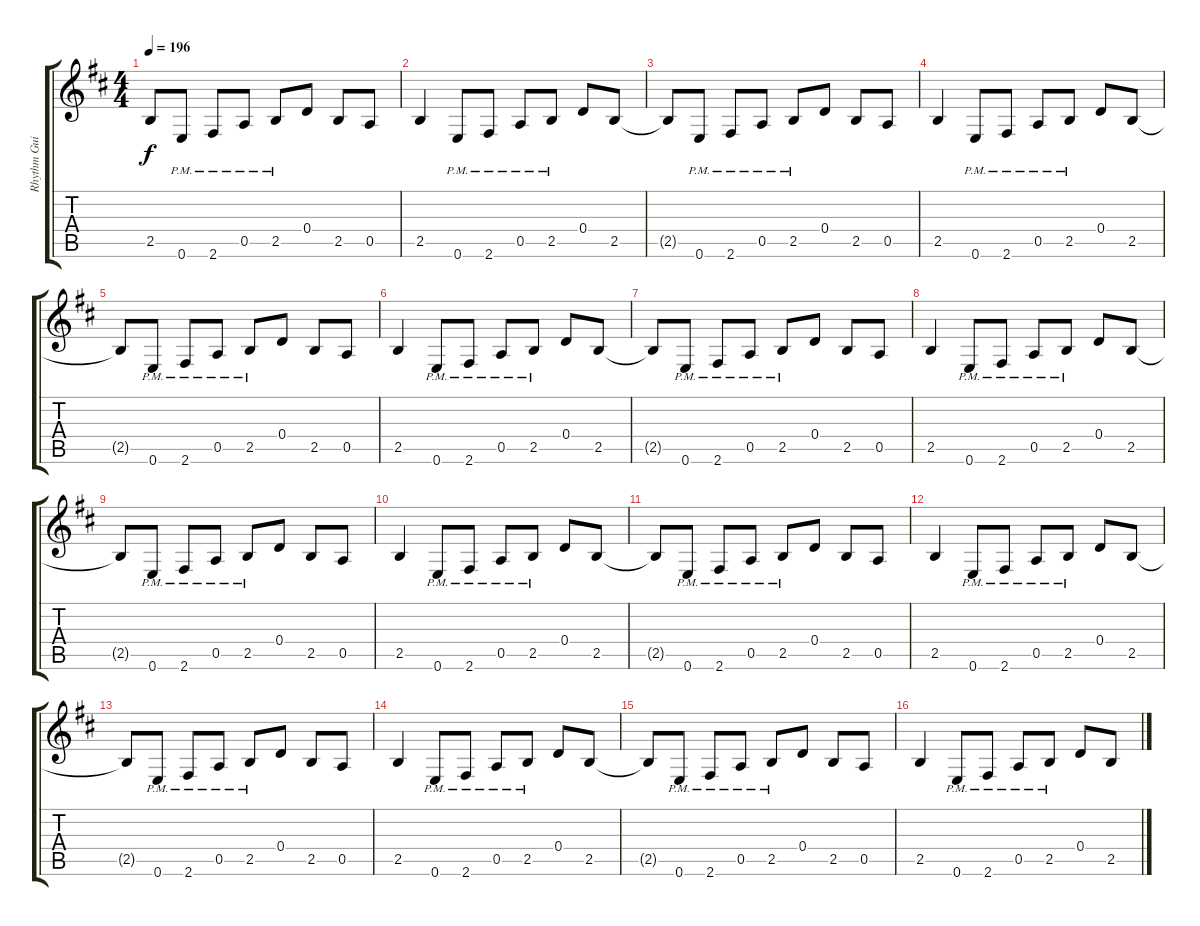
\track ("Rhythm Guitar (Mustaine)" "Rhythm Gui") {instrument distortionguitar}
\staff {score tabs}
\tuning (E4 B3 G3 D3 A2 E2) {hide}
\ts (4 4)
\tempo 196
\clef g2
\ks d
2.5{t}.8{dy f} 0.6{pm}.8 2.6{pm}.8 0.5{pm}.8 2.5{pm}.8 0.4.8 2.5.8 0.5.8 |
2.5.4 0.6{pm}.8 2.6{pm}.8 0.5{pm}.8 2.5{pm}.8 0.4.8 2.5.8 |
2.5{t}.8 0.6{pm}.8 2.6{pm}.8 0.5{pm}.8 2.5{pm}.8 0.4.8 2.5.8 0.5.8 |
2.5.4 0.6{pm}.8 2.6{pm}.8 0.5{pm}.8 2.5{pm}.8 0.4.8 2.5.8 |
2.5{t}.8 0.6{pm}.8 2.6{pm}.8 0.5{pm}.8 2.5{pm}.8 0.4.8 2.5.8 0.5.8 |
2.5.4 0.6{pm}.8 2.6{pm}.8 0.5{pm}.8 2.5{pm}.8 0.4.8 2.5.8 |
2.5{t}.8 0.6{pm}.8 2.6{pm}.8 0.5{pm}.8 2.5{pm}.8 0.4.8 2.5.8 0.5.8 |
2.5.4 0.6{pm}.8 2.6{pm}.8 0.5{pm}.8 2.5{pm}.8 0.4.8 2.5.8 |
2.5{t}.8 0.6{pm}.8 2.6{pm}.8 0.5{pm}.8 2.5{pm}.8 0.4.8 2.5.8 0.5.8 |
2.5.4 0.6{pm}.8 2.6{pm}.8 0.5{pm}.8 2.5{pm}.8 0.4.8 2.5.8 |
2.5{t}.8 0.6{pm}.8 2.6{pm}.8 0.5{pm}.8 2.5{pm}.8 0.4.8 2.5.8 0.5.8 |
2.5.4 0.6{pm}.8 2.6{pm}.8 0.5{pm}.8 2.5{pm}.8 0.4.8 2.5.8 |
2.5{t}.8 0.6{pm}.8 2.6{pm}.8 0.5{pm}.8 2.5{pm}.8 0.4.8 2.5.8 0.5.8 |
2.5.4 0.6{pm}.8 2.6{pm}.8 0.5{pm}.8 2.5{pm}.8 0.4.8 2.5.8 |
2.5{t}.8 0.6{pm}.8 2.6{pm}.8 0.5{pm}.8 2.5{pm}.8 0.4.8 2.5.8 0.5.8 |
2.5.4 0.6{pm}.8 2.6{pm}.8 0.5{pm}.8 2.5{pm}.8 0.4.8 2.5.8
